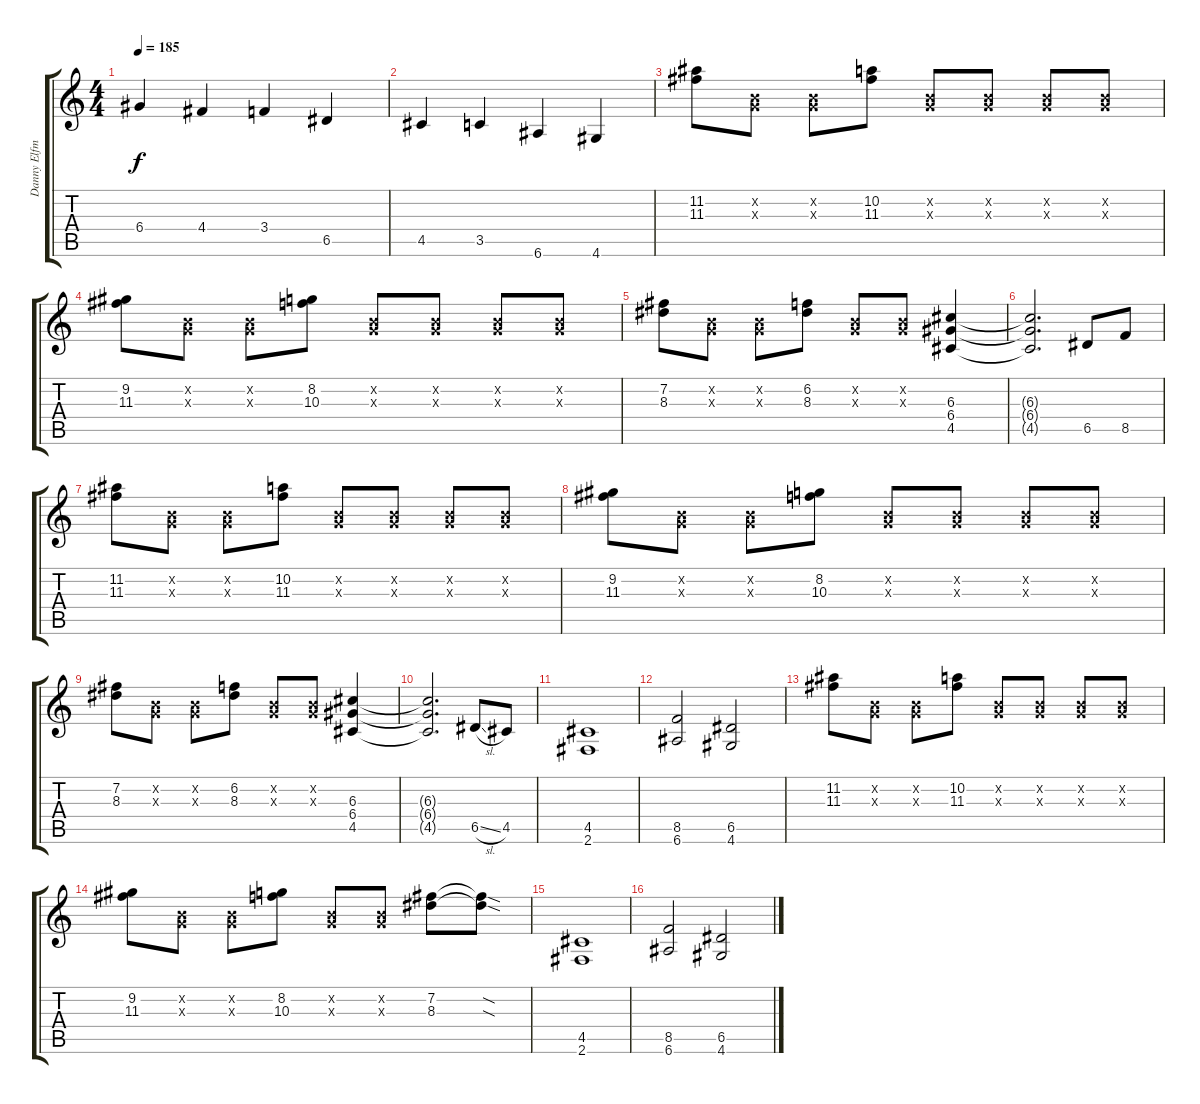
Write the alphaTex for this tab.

\track ("Danny Elfman" "Danny Elfm") {instrument distortionguitar}
\staff {score tabs}
\tuning (E4 B3 G3 D3 A2 E2) {hide}
\ts (4 4)
\tempo 185
\clef g2
\ks c
6.4.4{dy f} 4.4.4 3.4.4 6.5.4 |
4.5.4 3.5.4 6.6.4 4.6.4 |
(11.2 11.3).8 (0.2{x} 0.3{x}).8 (0.2{x} 0.3{x}).8 (10.2 11.3).8 (0.2{x} 0.3{x}).8 (0.2{x} 0.3{x}).8 (0.2{x} 0.3{x}).8 (0.2{x} 0.3{x}).8 |
(9.2 11.3).8 (0.2{x} 0.3{x}).8 (0.2{x} 0.3{x}).8 (8.2 10.3).8 (0.2{x} 0.3{x}).8 (0.2{x} 0.3{x}).8 (0.2{x} 0.3{x}).8 (0.2{x} 0.3{x}).8 |
(7.2 8.3).8 (0.2{x} 0.3{x}).8 (0.2{x} 0.3{x}).8 (6.2 8.3).8 (0.2{x} 0.3{x}).8 (0.2{x} 0.3{x}).8 (6.3 6.4 4.5).4 |
(6.3{t} 6.4{t} 4.5{t}).2{d} 6.5.8 8.5.8 |
(11.2 11.3).8 (0.2{x} 0.3{x}).8 (0.2{x} 0.3{x}).8 (10.2 11.3).8 (0.2{x} 0.3{x}).8 (0.2{x} 0.3{x}).8 (0.2{x} 0.3{x}).8 (0.2{x} 0.3{x}).8 |
(9.2 11.3).8 (0.2{x} 0.3{x}).8 (0.2{x} 0.3{x}).8 (8.2 10.3).8 (0.2{x} 0.3{x}).8 (0.2{x} 0.3{x}).8 (0.2{x} 0.3{x}).8 (0.2{x} 0.3{x}).8 |
(7.2 8.3).8 (0.2{x} 0.3{x}).8 (0.2{x} 0.3{x}).8 (6.2 8.3).8 (0.2{x} 0.3{x}).8 (0.2{x} 0.3{x}).8 (6.3 6.4 4.5).4 |
(6.3{t} 6.4{t} 4.5{t}).2{d} 6.5{sl}.8 4.5.8 |
(4.5 2.6).1 |
(8.5 6.6).2 (6.5 4.6).2 |
(11.2 11.3).8 (0.2{x} 0.3{x}).8 (0.2{x} 0.3{x}).8 (10.2 11.3).8 (0.2{x} 0.3{x}).8 (0.2{x} 0.3{x}).8 (0.2{x} 0.3{x}).8 (0.2{x} 0.3{x}).8 |
(9.2 11.3).8 (0.2{x} 0.3{x}).8 (0.2{x} 0.3{x}).8 (8.2 10.3).8 (0.2{x} 0.3{x}).8 (0.2{x} 0.3{x}).8 (7.2 8.3).8 (7.2{sod t} 8.3{sod t}).8 |
(4.5 2.6).1 |
(8.5 6.6).2 (6.5 4.6).2
